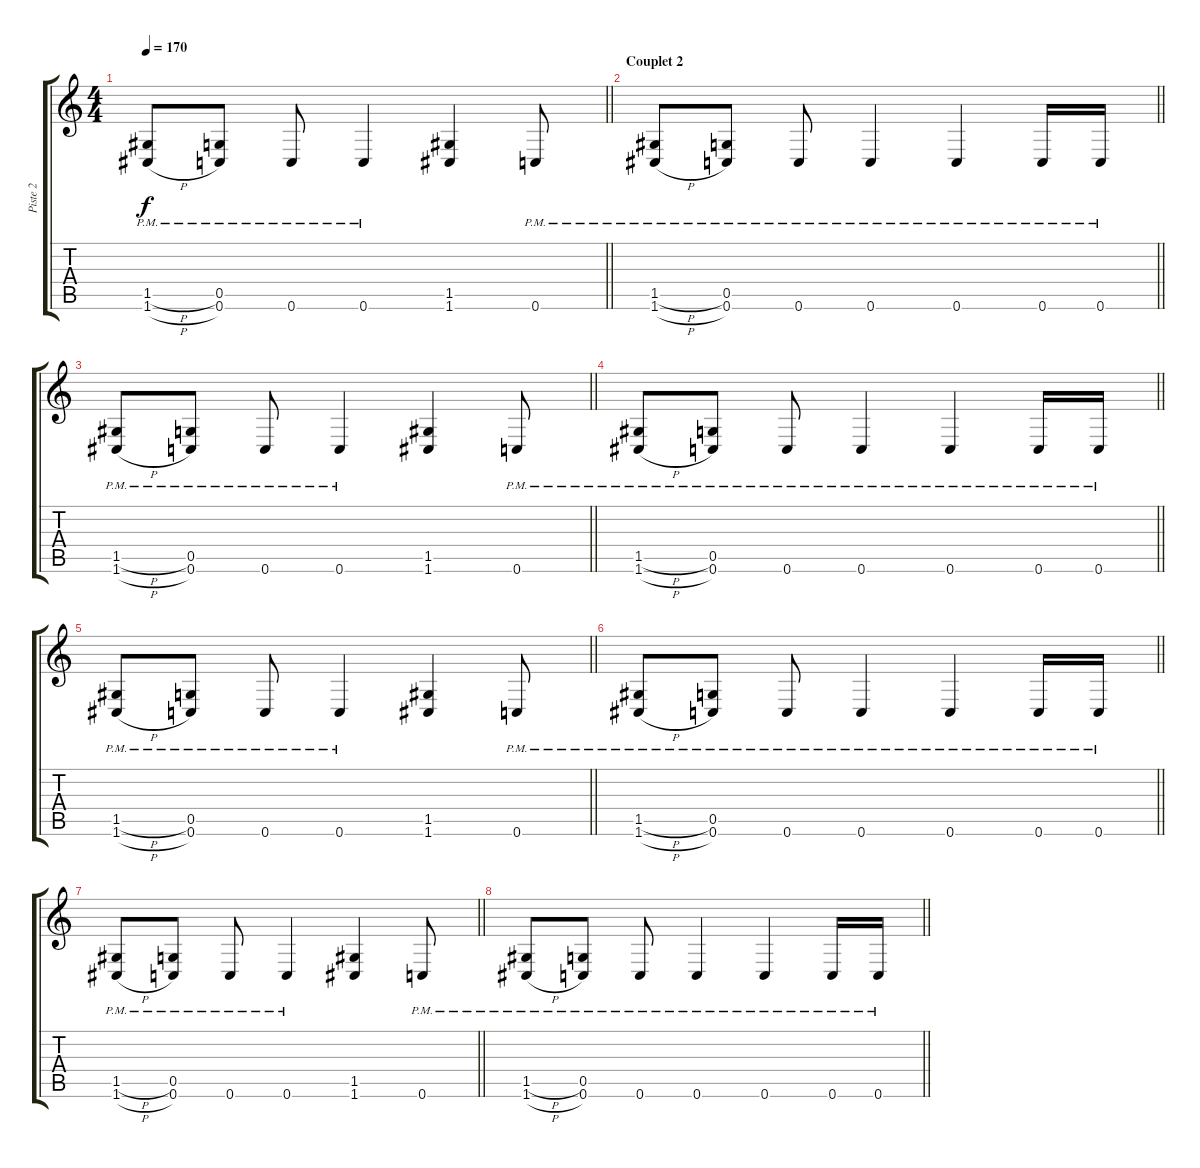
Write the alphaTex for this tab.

\track ("Piste 2" "Piste 2") {instrument distortionguitar}
\staff {score tabs}
\tuning (D4 A3 F3 C3 G2 C2) {hide}
\ts (4 4)
\tempo 170
\clef g2
\barLineRight lightlight
\ks c
(1.5{h pm} 1.6{h pm}).8{dy f} (0.5 0.6{pm}).8 0.6{pm}.8 0.6{pm}.4 (1.5 1.6).4 0.6{pm}.8 |
\section ("" "Couplet 2")
\barLineRight lightlight
(1.5{h pm} 1.6{h pm}).8 (0.5 0.6{pm}).8 0.6{pm}.8 0.6{pm}.4 0.6{pm}.4 0.6{pm}.16 0.6{pm}.16 |
\barLineRight lightlight
(1.5{h pm} 1.6{h pm}).8 (0.5 0.6{pm}).8 0.6{pm}.8 0.6{pm}.4 (1.5 1.6).4 0.6{pm}.8 |
\barLineRight lightlight
(1.5{h pm} 1.6{h pm}).8 (0.5 0.6{pm}).8 0.6{pm}.8 0.6{pm}.4 0.6{pm}.4 0.6{pm}.16 0.6{pm}.16 |
\barLineRight lightlight
(1.5{h pm} 1.6{h pm}).8 (0.5 0.6{pm}).8 0.6{pm}.8 0.6{pm}.4 (1.5 1.6).4 0.6{pm}.8 |
\barLineRight lightlight
(1.5{h pm} 1.6{h pm}).8 (0.5 0.6{pm}).8 0.6{pm}.8 0.6{pm}.4 0.6{pm}.4 0.6{pm}.16 0.6{pm}.16 |
\barLineRight lightlight
(1.5{h pm} 1.6{h pm}).8 (0.5 0.6{pm}).8 0.6{pm}.8 0.6{pm}.4 (1.5 1.6).4 0.6{pm}.8 |
\barLineRight lightlight
(1.5{h pm} 1.6{h pm}).8 (0.5 0.6{pm}).8 0.6{pm}.8 0.6{pm}.4 0.6{pm}.4 0.6{pm}.16 0.6{pm}.16
